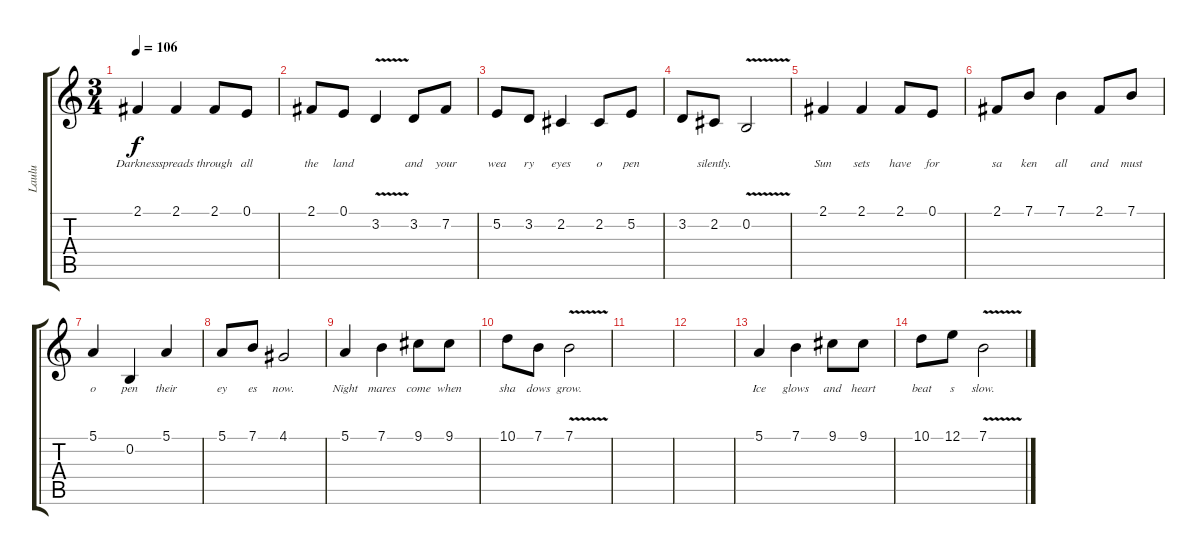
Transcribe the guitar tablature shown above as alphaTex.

\track ("Laulu" "Laulu") {instrument acousticgrandpiano}
\staff {score tabs}
\tuning (E4 B3 G3 D3 A2 E2) {hide}
\ts (3 4)
\tempo 106
\clef g2
\ks c
2.1.4{lyrics (0 "Darkness") lyrics (1 "") lyrics (2 "") lyrics (3 "") lyrics (4 "") dy f} 2.1.4{lyrics (0 "spreads") lyrics (1 "") lyrics (2 "") lyrics (3 "") lyrics (4 "")} 2.1.8{lyrics (0 "through") lyrics (1 "") lyrics (2 "") lyrics (3 "") lyrics (4 "")} 0.1.8{lyrics (0 "all") lyrics (1 "") lyrics (2 "") lyrics (3 "") lyrics (4 "")} |
2.1.8{lyrics (0 "the") lyrics (1 "") lyrics (2 "") lyrics (3 "") lyrics (4 "")} 0.1.8{lyrics (0 "land") lyrics (1 "") lyrics (2 "") lyrics (3 "") lyrics (4 "")} 3.2{v}.4{lyrics (0 "") lyrics (1 "") lyrics (2 "") lyrics (3 "") lyrics (4 "")} 3.2.8{lyrics (0 "and") lyrics (1 "") lyrics (2 "") lyrics (3 "") lyrics (4 "")} 7.2.8{lyrics (0 "your") lyrics (1 "") lyrics (2 "") lyrics (3 "") lyrics (4 "")} |
5.2.8{lyrics (0 "wea") lyrics (1 "") lyrics (2 "") lyrics (3 "") lyrics (4 "")} 3.2.8{lyrics (0 "ry") lyrics (1 "") lyrics (2 "") lyrics (3 "") lyrics (4 "")} 2.2.4{lyrics (0 "eyes") lyrics (1 "") lyrics (2 "") lyrics (3 "") lyrics (4 "")} 2.2.8{lyrics (0 "o") lyrics (1 "") lyrics (2 "") lyrics (3 "") lyrics (4 "")} 5.2.8{lyrics (0 "pen") lyrics (1 "") lyrics (2 "") lyrics (3 "") lyrics (4 "")} |
3.2.8{lyrics (0 "") lyrics (1 "") lyrics (2 "") lyrics (3 "") lyrics (4 "")} 2.2.8{lyrics (0 "silently.") lyrics (1 "") lyrics (2 "") lyrics (3 "") lyrics (4 "")} 0.2{v}.2{lyrics (0 "") lyrics (1 "") lyrics (2 "") lyrics (3 "") lyrics (4 "")} |
2.1.4{lyrics (0 "Sun") lyrics (1 "") lyrics (2 "") lyrics (3 "") lyrics (4 "")} 2.1.4{lyrics (0 "sets") lyrics (1 "") lyrics (2 "") lyrics (3 "") lyrics (4 "")} 2.1.8{lyrics (0 "have") lyrics (1 "") lyrics (2 "") lyrics (3 "") lyrics (4 "")} 0.1.8{lyrics (0 "for") lyrics (1 "") lyrics (2 "") lyrics (3 "") lyrics (4 "")} |
2.1.8{lyrics (0 "sa") lyrics (1 "") lyrics (2 "") lyrics (3 "") lyrics (4 "")} 7.1.8{lyrics (0 "ken") lyrics (1 "") lyrics (2 "") lyrics (3 "") lyrics (4 "")} 7.1.4{lyrics (0 "all") lyrics (1 "") lyrics (2 "") lyrics (3 "") lyrics (4 "")} 2.1.8{lyrics (0 "and") lyrics (1 "") lyrics (2 "") lyrics (3 "") lyrics (4 "")} 7.1.8{lyrics (0 "must") lyrics (1 "") lyrics (2 "") lyrics (3 "") lyrics (4 "")} |
5.1.4{lyrics (0 "o") lyrics (1 "") lyrics (2 "") lyrics (3 "") lyrics (4 "")} 0.2.4{lyrics (0 "pen") lyrics (1 "") lyrics (2 "") lyrics (3 "") lyrics (4 "")} 5.1.4{lyrics (0 "their") lyrics (1 "") lyrics (2 "") lyrics (3 "") lyrics (4 "")} |
5.1.8{lyrics (0 "ey") lyrics (1 "") lyrics (2 "") lyrics (3 "") lyrics (4 "")} 7.1.8{lyrics (0 "es") lyrics (1 "") lyrics (2 "") lyrics (3 "") lyrics (4 "")} 4.1.2{lyrics (0 "now.") lyrics (1 "") lyrics (2 "") lyrics (3 "") lyrics (4 "")} |
5.1.4{lyrics (0 "Night") lyrics (1 "") lyrics (2 "") lyrics (3 "") lyrics (4 "")} 7.1.4{lyrics (0 "mares") lyrics (1 "") lyrics (2 "") lyrics (3 "") lyrics (4 "")} 9.1.8{lyrics (0 "come") lyrics (1 "") lyrics (2 "") lyrics (3 "") lyrics (4 "")} 9.1.8{lyrics (0 "when") lyrics (1 "") lyrics (2 "") lyrics (3 "") lyrics (4 "")} |
10.1.8{lyrics (0 "sha") lyrics (1 "") lyrics (2 "") lyrics (3 "") lyrics (4 "")} 7.1.8{lyrics (0 "dows") lyrics (1 "") lyrics (2 "") lyrics (3 "") lyrics (4 "")} 7.1{v}.2{lyrics (0 "grow.") lyrics (1 "") lyrics (2 "") lyrics (3 "") lyrics (4 "")} |
|
|
5.1.4{lyrics (0 "Ice") lyrics (1 "") lyrics (2 "") lyrics (3 "") lyrics (4 "")} 7.1.4{lyrics (0 "glows") lyrics (1 "") lyrics (2 "") lyrics (3 "") lyrics (4 "")} 9.1.8{lyrics (0 "and") lyrics (1 "") lyrics (2 "") lyrics (3 "") lyrics (4 "")} 9.1.8{lyrics (0 "heart") lyrics (1 "") lyrics (2 "") lyrics (3 "") lyrics (4 "")} |
10.1.8{lyrics (0 "beat") lyrics (1 "") lyrics (2 "") lyrics (3 "") lyrics (4 "")} 12.1.8{lyrics (0 "s") lyrics (1 "") lyrics (2 "") lyrics (3 "") lyrics (4 "")} 7.1{v}.2{lyrics (0 "slow.") lyrics (1 "") lyrics (2 "") lyrics (3 "") lyrics (4 "")}
